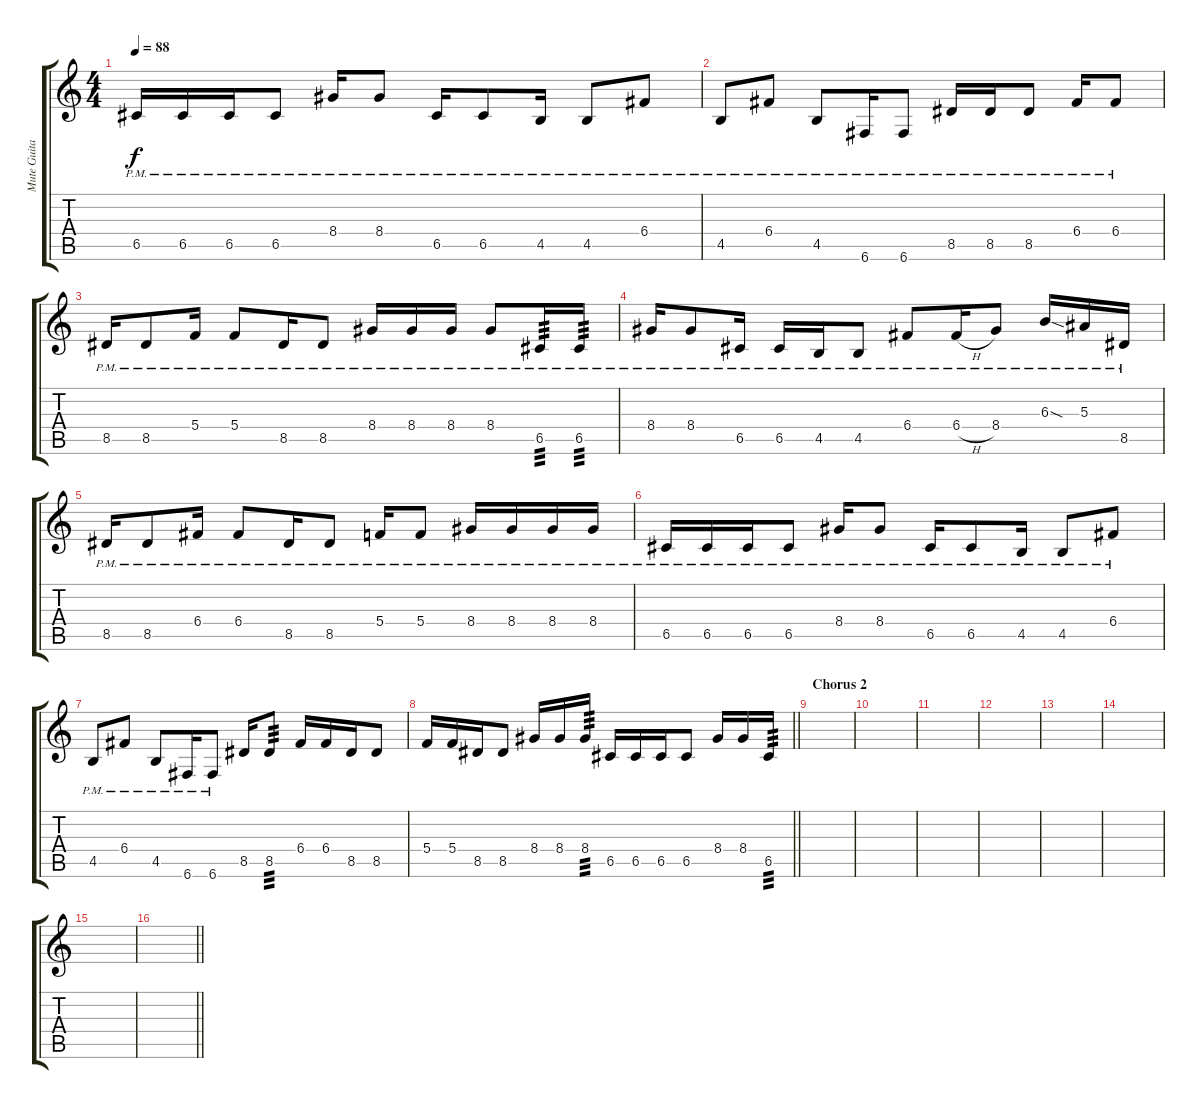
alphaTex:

\track ("Mute Guitar" "Mute Guita") {instrument electricguitarmuted}
\staff {score tabs}
\tuning (D4 A3 F3 C3 G2 C2) {hide}
\ts (4 4)
\tempo 88
\clef g2
\ks c
6.5{pm}.16{dy f} 6.5{pm}.16 6.5{pm}.16 6.5{pm}.8 8.4{pm}.16 8.4{pm}.8 6.5{pm}.16 6.5{pm}.8 4.5{pm}.16 4.5{pm}.8 6.4{pm}.8 |
4.5{pm}.8 6.4{pm}.8 4.5{pm}.8 6.6{pm}.16 6.6{pm}.8 8.5{pm}.16 8.5{pm}.16 8.5{pm}.8 6.4{pm}.16 6.4{pm}.8 |
8.5{pm}.16 8.5{pm}.8 5.4{pm}.16 5.4{pm}.8 8.5{pm}.16 8.5{pm}.8 8.4{pm}.16 8.4{pm}.16 8.4{pm}.16 8.4{pm}.8 6.5{pm}.16{tp 3} 6.5{pm}.16{tp 3} |
8.4{pm}.16 8.4{pm}.8 6.5{pm}.16 6.5{pm}.16 4.5{pm}.16 4.5{pm}.8 6.4{pm}.8 6.4{h pm}.16 8.4{pm}.8 6.3{sod pm}.16 5.3{pm}.16 8.5{pm}.16 |
8.5{pm}.16 8.5{pm}.8 6.4{pm}.16 6.4{pm}.8 8.5{pm}.16 8.5{pm}.8 5.4{pm}.16 5.4{pm}.8 8.4{pm}.16 8.4{pm}.16 8.4{pm}.16 8.4{pm}.16 |
6.5{pm}.16 6.5{pm}.16 6.5{pm}.16 6.5{pm}.8 8.4{pm}.16 8.4{pm}.8 6.5{pm}.16 6.5{pm}.8 4.5{pm}.16 4.5{pm}.8 6.4{pm}.8 |
4.5{pm}.8 6.4{pm}.8 4.5{pm}.8 6.6{pm}.16 6.6{pm}.8 8.5.16 8.5.8{tp 3} 6.4.16 6.4.16 8.5.16 8.5.8 |
\barLineRight lightlight
5.4.16 5.4.16 8.5.16 8.5.8 8.4.16 8.4.16 8.4.16{tp 3} 6.5.16 6.5.16 6.5.16 6.5.8 8.4.16 8.4.16 6.5.16{tp 3} |
\section ("" "Chorus 2")
|
|
|
|
|
|
|
\barLineRight lightlight
